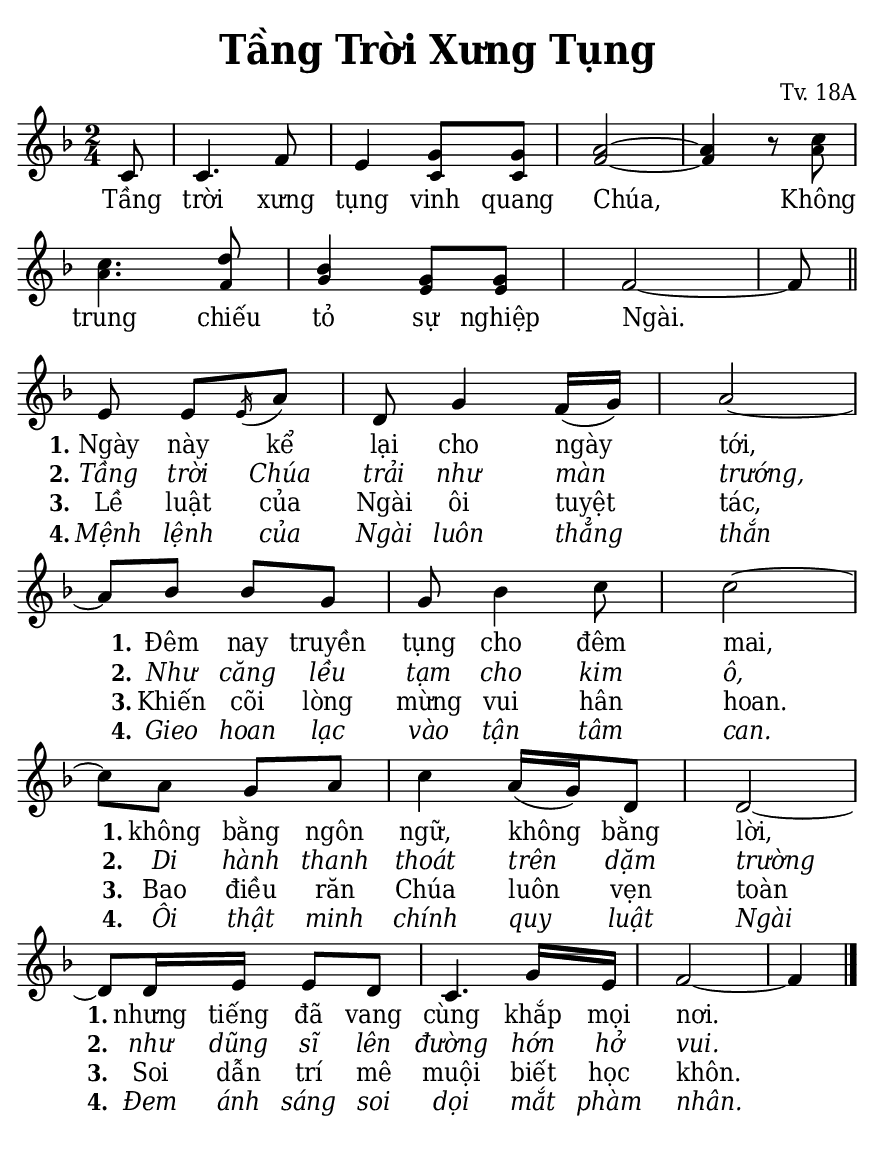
% Cài đặt chung\
\version "2.22.1"
\include "english.ly"

\header {
  title = \markup { \fontsize #1 "Tầng Trời Xưng Tụng" }
  composer = "Tv. 18A"
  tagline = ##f
}

% Nhạc phiên khúc
nhacPhienKhucSop = \relative c' {
  %<> \tweak extra-offset #'(-6.5 . -2.5) _\markup { \bold "ĐK:" }
  \partial 8 c8 |
  c4. f8 |
  e4 g8 g |
  a2 ~ |
  a4 r8 c |
  c4. d8 |
  bf4 g8 g |
  f2 ~ |
  f8 \bar "||" \break
  
  e e \slashedGrace { e16 ( } a8) |
  d, g4 f16 (g) |
  a2 ~ |
  a8 bf bf g |
  g bf4 c8 |
  c2 ~ |
  c8 a g a |
  c4 a16 (g) d8 |
  d2 ~ |
  d8 d16 e e8 d |
  c4. g'16 e |
  f2 ~ |
  f4 \bar "|."
}

nhacPhienKhucAlto = \relative c' {
  c8 |
  c4. f8 |
  e4 c8 c |
  f2 ~ |
  f4 r8 a |
  a4. f8 |
  g4 e8 e |
  f2 ~ |
  f8
}

% Lời phiên khúc
loiPhienKhucSop = \lyrics {
  %\set stanza = "ĐK:"
  Tầng trời xưng tụng vinh quang Chúa,
  Không trung chiếu tỏ sự nghiệp Ngài.
  <<
    {
      \set stanza = "1."
      Ngày này kể lại cho ngày tới,
      Đêm nay truyền tụng cho đêm mai,
      không bằng ngôn ngữ, không bằng lời,
      nhưng tiếng đã vang cùng khắp mọi nơi.
    }
    \new Lyrics {
	    \set associatedVoice = "beSop"
	    \set stanza = "2."
      \override Lyrics.LyricText.font-shape = #'italic
	    Tầng trời Chúa trải như màn trướng,
	    Như căng lều tạm cho kim ô,
	    Di hành thanh thoát trên dặm trường
	    như dũng sĩ lên đường hớn hở vui.
    }
    \new Lyrics {
	    \set associatedVoice = "beSop"
	    \set stanza = "3."
	    Lề luật của Ngài ôi tuyệt tác,
	    Khiến cõi lòng mừng vui hân hoan.
	    Bao điều răn Chúa luôn vẹn toàn
	    Soi dẫn trí mê muội biết học khôn.
    }
    \new Lyrics {
	    \set associatedVoice = "beSop"
	    \set stanza = "4."
      \override Lyrics.LyricText.font-shape = #'italic
	    Mệnh lệnh của Ngài luôn thẳng thắn
	    Gieo hoan lạc vào tận tâm can.
	    Ôi thật minh chính quy luật Ngài
	    Đem ánh sáng soi dọi mắt phàm nhân.
    }
  >>
}

% Dàn trang
\paper {
  #(set-paper-size "a5")
  top-margin = 3\mm
  bottom-margin = 3\mm
  left-margin = 3\mm
  right-margin = 3\mm
  indent = #0
  #(define fonts
	 (make-pango-font-tree "Deja Vu Serif Condensed"
	 		       "Deja Vu Serif Condensed"
			       "Deja Vu Serif Condensed"
			       (/ 20 20)))
  print-page-number = ##f
  page-count = #1
}

TongNhip = {
  \key f \major \time 2/4
  \set Timing.beamExceptions = #'()
  \set Timing.baseMoment = #(ly:make-moment 1/4)
}

% mã nguồn cho những chức năng chưa hỗ trợ trong phiên bản lilypond hiện tại
% cung cấp bởi cộng đồng lilypond khi gửi email đến lilypond-user@gnu.org
% Đổi kích thước nốt cho bè phụ
notBePhu =
#(define-music-function (font-size music) (number? ly:music?)
   (for-some-music
     (lambda (m)
       (if (music-is-of-type? m 'rhythmic-event)
           (begin
             (set! (ly:music-property m 'tweaks)
                   (cons `(font-size . ,font-size)
                         (ly:music-property m 'tweaks)))
             #t)
           #f))
     music)
   music)

% in số phiên khúc trên mỗi dòng
#(define (add-grob-definition grob-name grob-entry)
    (set! all-grob-descriptions
          (cons ((@@ (lily) completize-grob-entry)
                 (cons grob-name grob-entry))
                all-grob-descriptions)))

#(add-grob-definition
   'StanzaNumberSpanner
   `((direction . ,LEFT)
     (font-series . bold)
     (padding . 0.5)
     (side-axis . ,X)
     (stencil . ,ly:text-interface::print)
     (X-offset . ,ly:side-position-interface::x-aligned-side)
     (Y-extent . ,grob::always-Y-extent-from-stencil)
     (meta . ((class . Spanner)
              (interfaces . (font-interface
                             side-position-interface
                             stanza-number-interface
                             text-interface))))))

\layout {
   \context {
     \Global
     \grobdescriptions #all-grob-descriptions
   }
   \context {
     \Score
     \remove Stanza_number_align_engraver
     \consists
       #(lambda (context)
          (let ((texts '())
                (syllables '()))
            (make-engraver
             (acknowledgers
              ((stanza-number-interface engraver grob source-engraver)
                 (set! texts (cons grob texts)))
              ((lyric-syllable-interface engraver grob source-engraver)
                 (set! syllables (cons grob syllables))))
             ((stop-translation-timestep engraver)
                (for-each
                 (lambda (text)
                   (for-each
                    (lambda (syllable)
                      (ly:pointer-group-interface::add-grob text
'side-support-elements syllable))
                    syllables))
                 texts)
                (set! syllables '())))))
   }
   \context {
     \Lyrics
     \remove Stanza_number_engraver
     \consists
       #(lambda (context)
          (let ((text #f)
                (last-stanza #f))
            (make-engraver
             ((process-music engraver)
                (let ((stanza (ly:context-property context 'stanza #f)))
                  (if (and stanza (not (equal? stanza last-stanza)))
                      (let ((column (ly:context-property context
'currentCommandColumn)))
                        (set! last-stanza stanza)
                        (if text
                            (ly:spanner-set-bound! text RIGHT column))

                        (set! text (ly:engraver-make-grob engraver
'StanzaNumberSpanner '()))
                        (ly:grob-set-property! text 'text stanza)
                        (ly:spanner-set-bound! text LEFT column)))))
             ((finalize engraver)
                (if text
                    (let ((column (ly:context-property context
'currentCommandColumn)))
                      (ly:spanner-set-bound! text RIGHT column)))))))
     \override StanzaNumberSpanner.horizon-padding = 10000
   }
}
% kết thúc mã nguồn

\score {
  \new ChoirStaff <<
    \new Staff \with {
        \consists "Merge_rests_engraver"
        printPartCombineTexts = ##f
      }
      <<
      \new Voice \TongNhip \partCombine 
        \nhacPhienKhucSop
        \notBePhu -1 { \nhacPhienKhucAlto }
      \new NullVoice = beSop \nhacPhienKhucSop
      \new Lyrics \lyricsto beSop \loiPhienKhucSop
      >>
  >>
  \layout {
    \override Lyrics.LyricSpace.minimum-distance = #2
    \override Score.BarNumber.break-visibility = ##(#f #f #f)
    \override Score.SpacingSpanner.uniform-stretching = ##t
  } 
}
